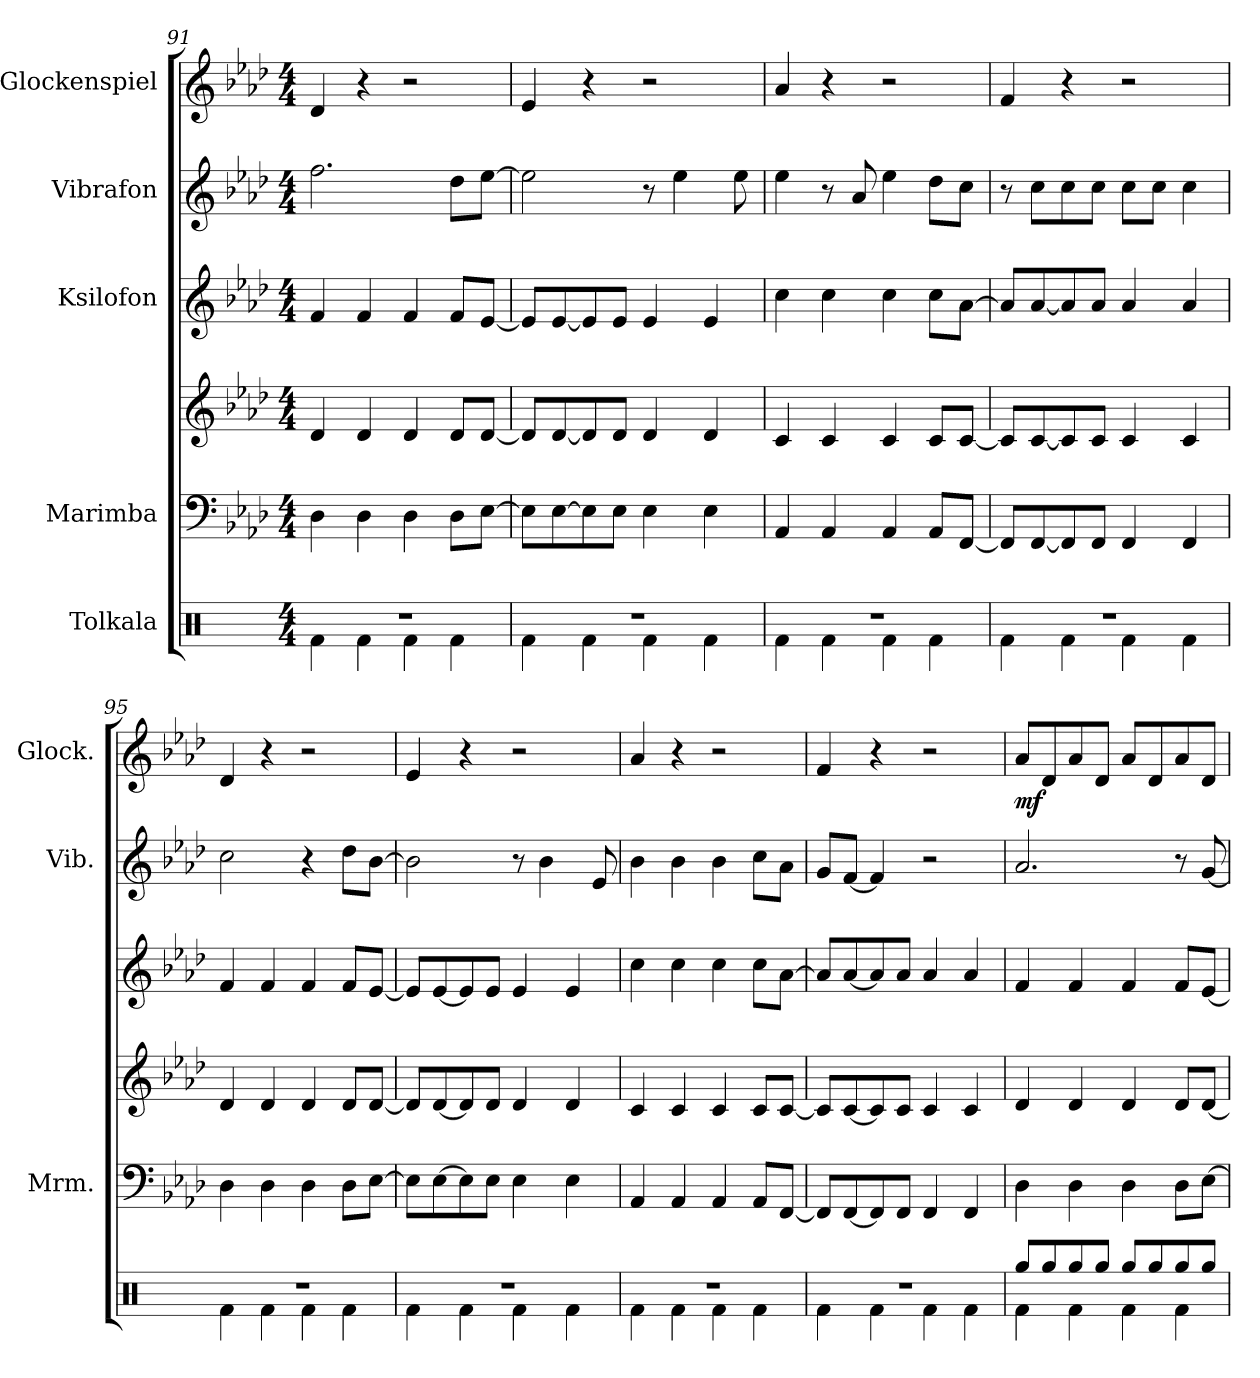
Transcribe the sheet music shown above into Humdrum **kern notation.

**kern	**kern	**kern	**kern	**kern	**kern	**dynam
*part5	*part4	*part4	*part3	*part2	*part1	*part1
*staff6	*staff5	*staff4	*staff3	*staff2	*staff1	*staff1
*I"Tolkala	*I"Marimba	*	*I"Ksilofon	*I"Vibrafon	*I"Glockenspiel	*
*	*I'Mrm.	*	*	*I'Vib.	*I'Glock.	*
!!LO:PB:g=z
*clefX	*clefF4	*clefG2	*clefG2	*clefG2	*clefG2	*
*	*	*	*ITrd-7c-12	*	*ITrd-14c-24	*
*k[]	*k[b-e-a-d-]	*k[b-e-a-d-]	*k[b-e-a-d-]	*k[b-e-a-d-]	*k[b-e-a-d-]	*
*M4/4	*M4/4	*M4/4	*M4/4	*M4/4	*M4/4	*
=91	=91	=91	=91	=91	=91	=91
*^	*	*	*	*	*	*
1r	4Rf\	4D-\	4d-/	4ff/	2.ff\	4ddd-/	.
.	4Rf\	4D-\	4d-/	4ff/	.	4r	.
.	4Rf\	4D-\	4d-/	4ff/	.	2r	.
.	4Rf\	8D-\L	8d-/L	8ff/L	8dd-\L	.	.
.	.	[8E-\J	[8d-/J	[8ee-/J	[8ee-\J	.	.
=92	=92	=92	=92	=92	=92	=92	=92
1r	4Rf\	8E-\L]	8d-/L]	8ee-/L]	2ee-\]	4eee-/	.
.	.	[8E-\	[8d-/	[8ee-/	.	.	.
.	4Rf\	8E-\]	8d-/]	8ee-/]	.	4r	.
.	.	8E-\J	8d-/J	8ee-/J	.	.	.
.	4Rf\	4E-\	4d-/	4ee-/	8r	2r	.
.	.	.	.	.	4ee-\	.	.
.	4Rf\	4E-\	4d-/	4ee-/	.	.	.
.	.	.	.	.	8ee-\	.	.
=93	=93	=93	=93	=93	=93	=93	=93
1r	4Rf\	4AA-/	4c/	4ccc\	4ee-\	4aaa-/	.
.	4Rf\	4AA-/	4c/	4ccc\	8r	4r	.
.	.	.	.	.	8a-/	.	.
.	4Rf\	4AA-/	4c/	4ccc\	4ee-\	2r	.
.	4Rf\	8AA-/L	8c/L	8ccc\L	8dd-\L	.	.
.	.	[8FF/J	[8c/J	[8aa-\J	8cc\J	.	.
=94	=94	=94	=94	=94	=94	=94	=94
1r	4Rf\	8FF/L]	8c/L]	8aa-/L]	8r	4fff/	.
.	.	[8FF/	[8c/	[8aa-/	8cc\L	.	.
.	4Rf\	8FF/]	8c/]	8aa-/]	8cc\	4r	.
.	.	8FF/J	8c/J	8aa-/J	8cc\J	.	.
.	4Rf\	4FF/	4c/	4aa-/	8cc\L	2r	.
.	.	.	.	.	8cc\J	.	.
.	4Rf\	4FF/	4c/	4aa-/	4cc\	.	.
=95	=95	=95	=95	=95	=95	=95	=95
1r	4Rf\	4D-\	4d-/	4ff/	2cc\	4ddd-/	.
.	4Rf\	4D-\	4d-/	4ff/	.	4r	.
.	4Rf\	4D-\	4d-/	4ff/	4r	2r	.
.	4Rf\	8D-\L	8d-/L	8ff/L	8dd-\L	.	.
.	.	[8E-\J	[8d-/J	[8ee-/J	[8b-\J	.	.
!!LO:LB:g=z
=96	=96	=96	=96	=96	=96	=96	=96
1r	4Rf\	8E-\L]	8d-/L]	8ee-/L]	2b-\]	4eee-/	.
.	.	[8E-\	[8d-/	[8ee-/	.	.	.
.	4Rf\	8E-\]	8d-/]	8ee-/]	.	4r	.
.	.	8E-\J	8d-/J	8ee-/J	.	.	.
.	4Rf\	4E-\	4d-/	4ee-/	8r	2r	.
.	.	.	.	.	4b-\	.	.
.	4Rf\	4E-\	4d-/	4ee-/	.	.	.
.	.	.	.	.	8e-/	.	.
=97	=97	=97	=97	=97	=97	=97	=97
1r	4Rf\	4AA-/	4c/	4ccc\	4b-\	4aaa-/	.
.	4Rf\	4AA-/	4c/	4ccc\	4b-\	4r	.
.	4Rf\	4AA-/	4c/	4ccc\	4b-\	2r	.
.	4Rf\	8AA-/L	8c/L	8ccc\L	8cc\L	.	.
.	.	[8FF/J	[8c/J	[8aa-\J	8a-\J	.	.
=98	=98	=98	=98	=98	=98	=98	=98
1r	4Rf\	8FF/L]	8c/L]	8aa-/L]	8g/L	4fff/	.
.	.	[8FF/	[8c/	[8aa-/	[8f/J	.	.
.	4Rf\	8FF/]	8c/]	8aa-/]	4f/]	4r	.
.	.	8FF/J	8c/J	8aa-/J	.	.	.
.	4Rf\	4FF/	4c/	4aa-/	2r	2r	.
.	4Rf\	4FF/	4c/	4aa-/	.	.	.
=99	=99	=99	=99	=99	=99	=99	=99
!	!	!	!	!	!	!	!LO:DY:b
8Rgg/L	4Rf\	4D-\	4d-/	4ff/	2.a-/	8aaa-/L	mf
8Rgg/	.	.	.	.	.	8ddd-/	.
8Rgg/	4Rf\	4D-\	4d-/	4ff/	.	8aaa-/	.
8Rgg/J	.	.	.	.	.	8ddd-/J	.
8Rgg/L	4Rf\	4D-\	4d-/	4ff/	.	8aaa-/L	.
8Rgg/	.	.	.	.	.	8ddd-/	.
8Rgg/	4Rf\	8D-\L	8d-/L	8ff/L	8r	8aaa-/	.
8Rgg/J	.	[8E-\J	[8d-/J	[8ee-/J	[8g/	8ddd-/J	.
*v	*v	*	*	*	*	*	*
=	=	=	=	=	=	=
*-	*-	*-	*-	*-	*-	*-
